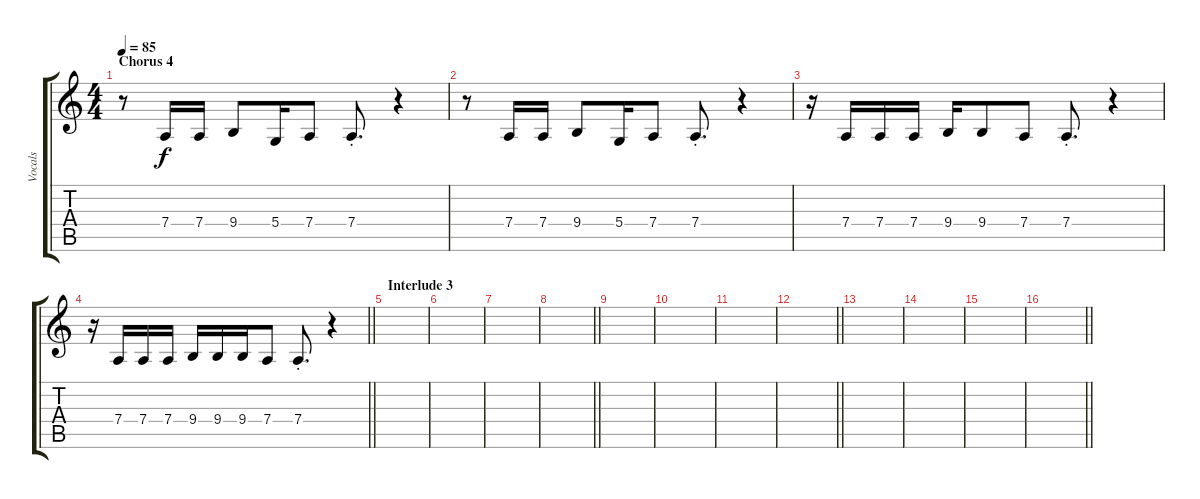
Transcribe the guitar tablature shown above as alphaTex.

\track ("Vocals" "Vocals") {instrument lead6voice}
\staff {score tabs}
\tuning (E4 B3 G3 D3 A2 E2) {hide}
\ts (4 4)
\section ("" "Chorus 4")
\tempo 85
\clef g2
\ks c
r.8{dy f} 7.4.16 7.4.16 9.4.8 5.4.16 7.4.8 7.4{st}.8{d} r.4 |
r.8 7.4.16 7.4.16 9.4.8 5.4.16 7.4.8 7.4{st}.8{d} r.4 |
r.16 7.4.16 7.4.16 7.4.16 9.4.16 9.4.8 7.4.8 7.4{st}.8{d} r.4 |
\barLineRight lightlight
r.16 7.4.16 7.4.16 7.4.16 9.4.16 9.4.16 9.4.16 7.4.8 7.4{st}.8{d} r.4 |
\section ("" "Interlude 3")
|
|
|
\barLineRight lightlight
|
|
|
|
\barLineRight lightlight
|
|
|
|
\barLineRight lightlight
